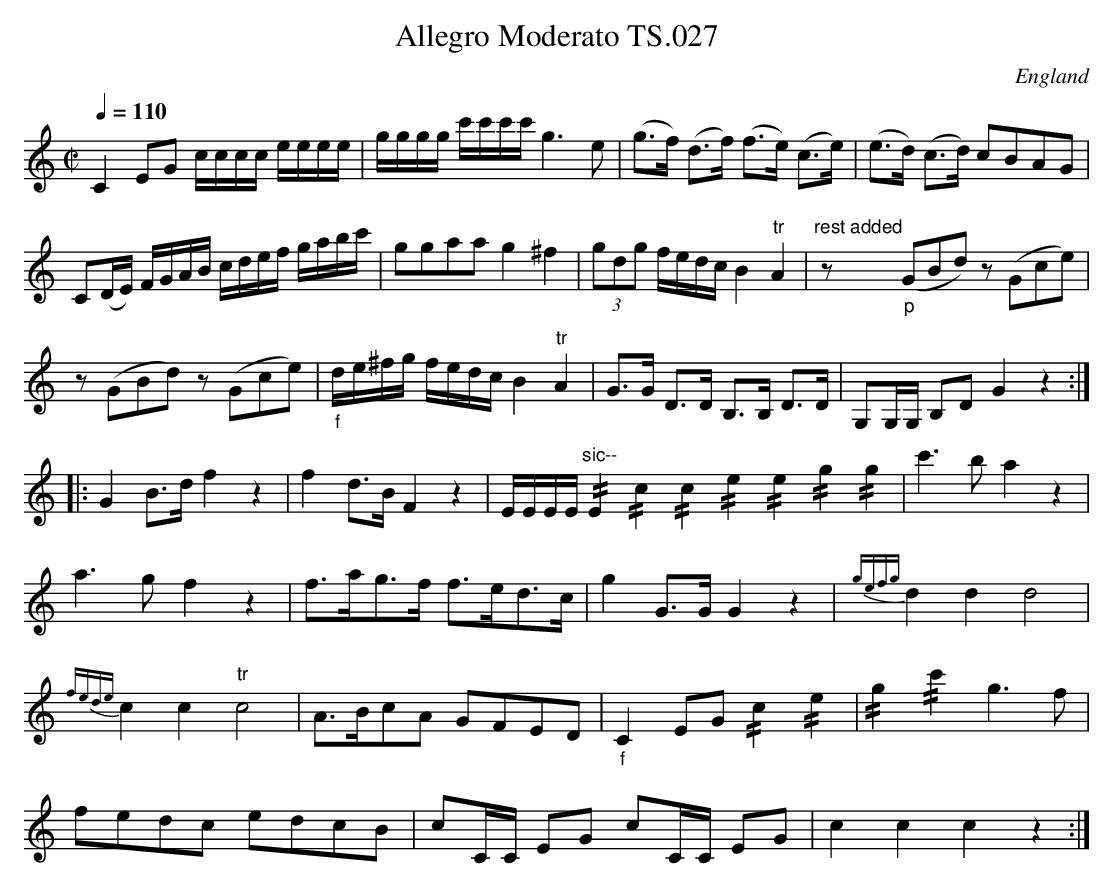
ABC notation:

X:1
T:Allegro Moderato TS.027
M:C|
L:1/16
Q:1/4=110
O:England
notC:Prefixed as 'No.15' in MS
K:C major
C4 E2G2 cccc eeee|gggg c'c'c'c' g4>e4|(g2>f2) (d2>f2) (f2>e2) (c2>e2)|(e2>d2) (c2>d2) c2B2A2G2|!
C2(DE) FGAB cdef gabc'|g2g2a2a2 g4^f4|(3g2d2g2 fedc B4"tr"A4|"rest added"z2"_p"(G2B2d2)z2 (G2c2e2)|!
z2(G2B2d2) z2 (G2c2e2)|"_f"de^fg fedcB4"tr"A4|G2>G2 D2>D2 B,2>B,2 D2>D2|G,2G,G, B,2D2 G4z4:|!
|:G4 B2>d2 f4 z4|f4 d2>B2 F4z4|EEEE "sic--"!//!E4 !//!c4 !//!c4 !//!e4 !//!e4 !//!g4 !//!g4|c'4>b4 a4 z4|!
a4>g4 f4z4|f2>a2g2>f2 f2>e2d2>c2|g4G2>G2G4z4|{gefg} d4d4d8|!
{fede} c4c4 "tr"c8|A2>B2c2A2 G2F2E2D2|"_f"C4E2G2 !//!c4 !//!e4|!//!g4 !//!c'4 g4>f4|!
f2e2d2c2 e2d2c2B2|c2CC E2G2 c2CC E2G2|c4c4c4 z4:|]
